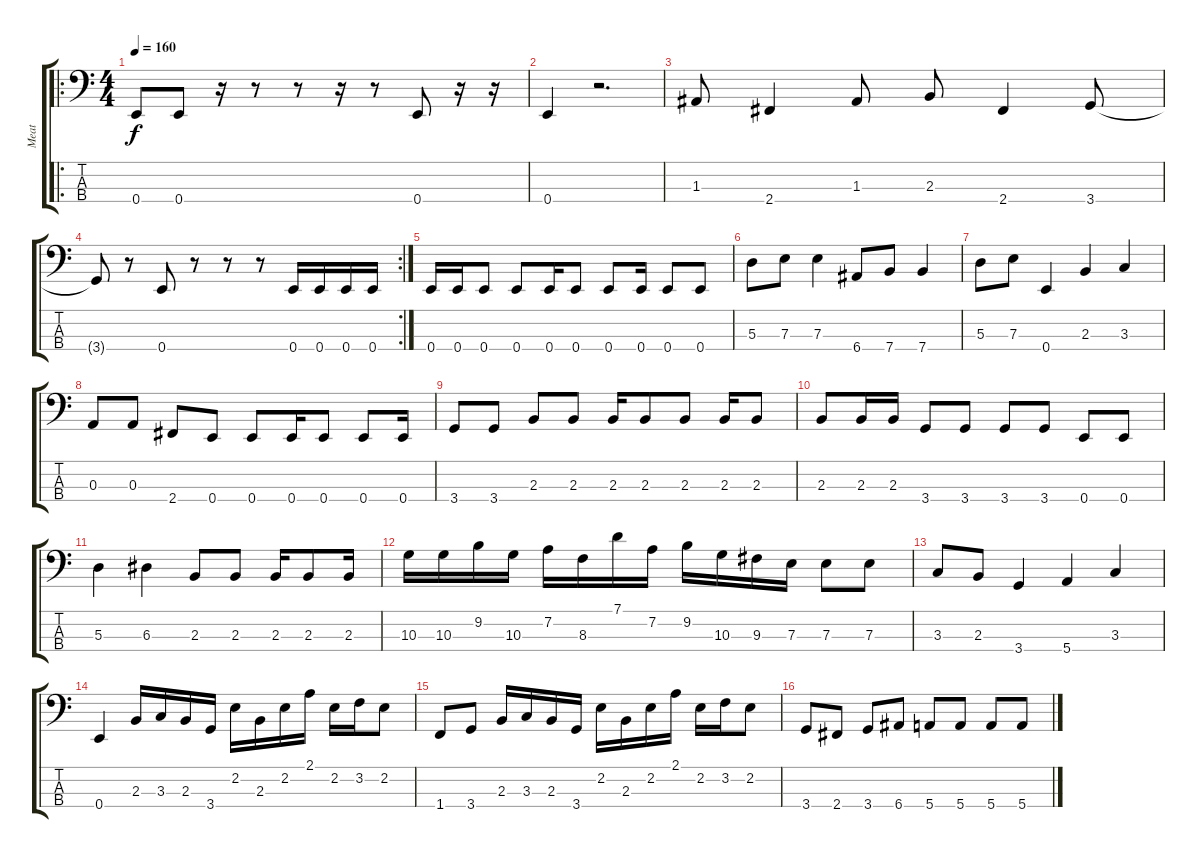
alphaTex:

\track ("Meat" "Meat") {instrument electricbasspick}
\staff {score tabs}
\tuning (G2 D2 A1 E1) {hide}
\ro
\ts (4 4)
\tempo 160
\clef f4
\ks c
0.4.8{dy f instrument electricbasspick} 0.4.8 r.16 r.8 r.8 r.16 r.8 0.4.8 r.16 r.16 |
0.4.4 r.2{d} |
1.3.8 2.4.4 1.3.8 2.3.8 2.4.4 3.4.8 |
\rc 2
3.4{t}.8 r.8 0.4.8 r.8 r.8 r.8 0.4.16 0.4.16 0.4.16 0.4.16 |
0.4.16 0.4.16 0.4.8 0.4.8 0.4.16 0.4.8 0.4.8 0.4.16 0.4.8 0.4.8 |
5.3.8 7.3.8 7.3.4 6.4.8 7.4.8 7.4.4 |
5.3.8 7.3.8 0.4.4 2.3.4 3.3.4 |
0.3.8 0.3.8 2.4.8 0.4.8 0.4.8 0.4.16 0.4.8 0.4.8 0.4.16 |
3.4.8 3.4.8 2.3.8 2.3.8 2.3.16 2.3.8 2.3.8 2.3.16 2.3.8 |
2.3.8 2.3.16 2.3.16 3.4.8 3.4.8 3.4.8 3.4.8 0.4.8 0.4.8 |
5.3.4 6.3.4 2.3.8 2.3.8 2.3.16 2.3.8 2.3.16 |
10.3.16 10.3.16 9.2.16 10.3.16 7.2.16 8.3.16 7.1.16 7.2.16 9.2.16 10.3.16 9.3.16 7.3.16 7.3.8 7.3.8 |
3.3.8 2.3.8 3.4.4 5.4.4 3.3.4 |
0.4.4 2.3.16 3.3.16 2.3.16 3.4.16 2.2.16 2.3.16 2.2.16 2.1.16 2.2.16 3.2.16 2.2.8 |
1.4.8 3.4.8 2.3.16 3.3.16 2.3.16 3.4.16 2.2.16 2.3.16 2.2.16 2.1.16 2.2.16 3.2.16 2.2.8 |
3.4.8 2.4.8 3.4.8 6.4.8 5.4.8 5.4.8 5.4.8 5.4.8
